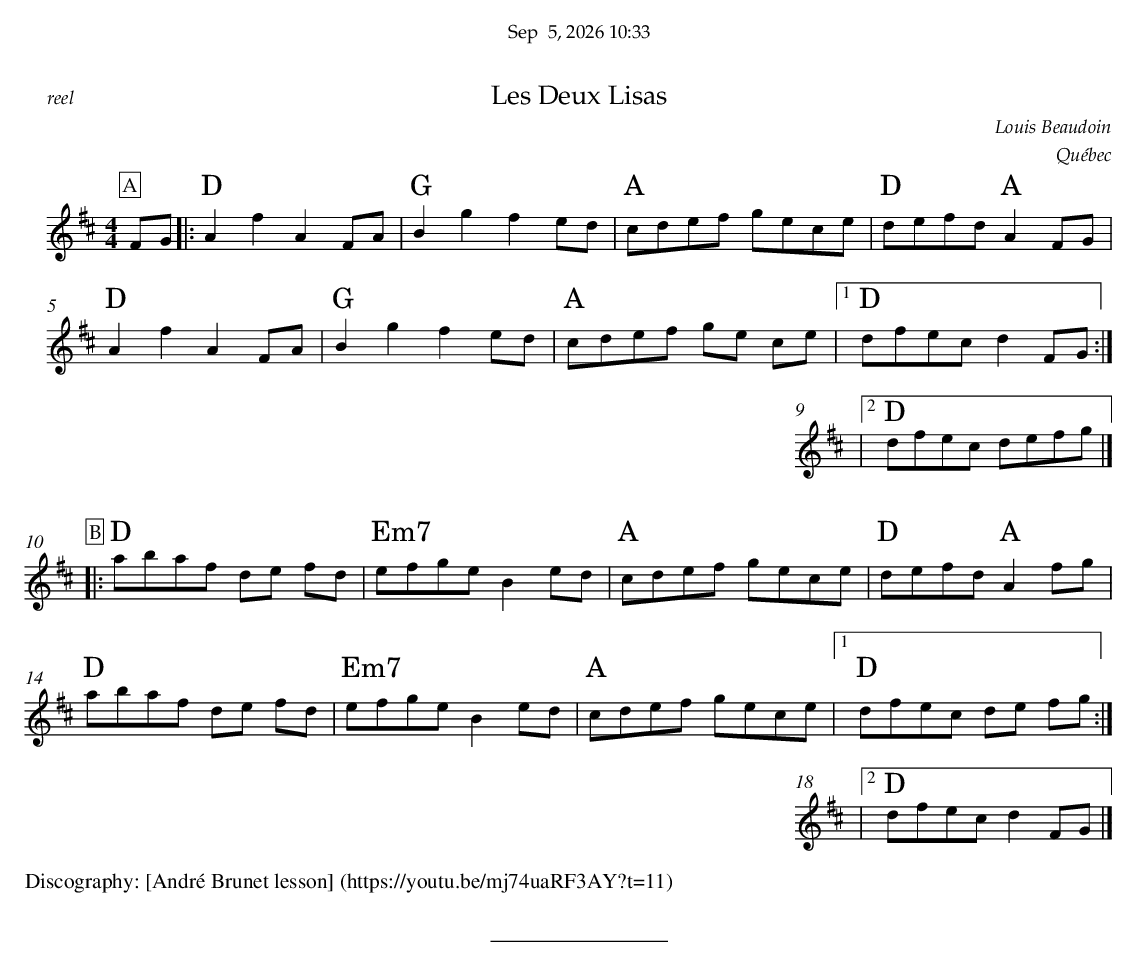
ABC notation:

X:1
T:Les Deux Lisas
C:Louis Beaudoin
O:Québec
M:4/4
L:1/8
K:Dmaj
P:A
FG|:  "D" A2f2 A2FA | "G" B2g2 f2ed | "A" cdef gece | "D" defd "A" A2 FG |
 "D" A2 f2 A2 FA | "G" B2 g2 f2 ed | "A" cdef ge ce |1 "D" dfec d2 FG :|
|2 "D" dfec defg |]
%%vskip 0.5cm
P:B
|: "D" abaf de fd | "Em7" efge B2 ed | "A" cdef gece | "D" defd "A" A2 fg |
   "D" abaf de fd | "Em7" efge B2 ed | "A" cdef gece |1 "D" dfec de fg :|
|2 "D" dfec d2 FG |]
